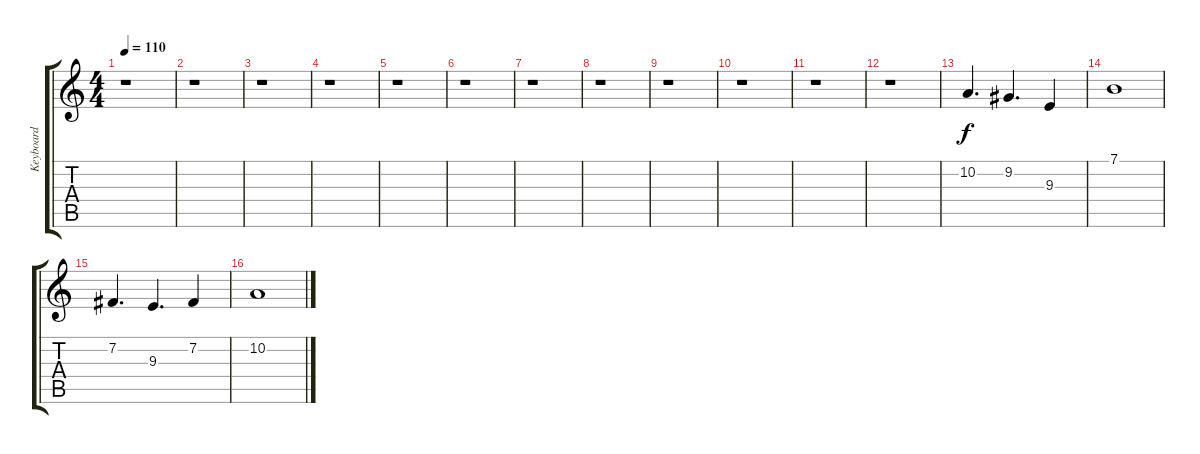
\track ("Keyboard" "Keyboard") {instrument stringensemble1}
\staff {score tabs}
\tuning (E4 B3 G3 D3 A2 E2) {hide}
\ts (4 4)
\tempo 110
\clef g2
\ks c
r.1{dy f} |
r.1 |
r.1 |
r.1 |
r.1 |
r.1 |
r.1 |
r.1 |
r.1 |
r.1 |
r.1 |
r.1 |
10.2.4{d} 9.2.4{d} 9.3.4 |
7.1.1 |
7.2.4{d} 9.3.4{d} 7.2.4 |
10.2.1
